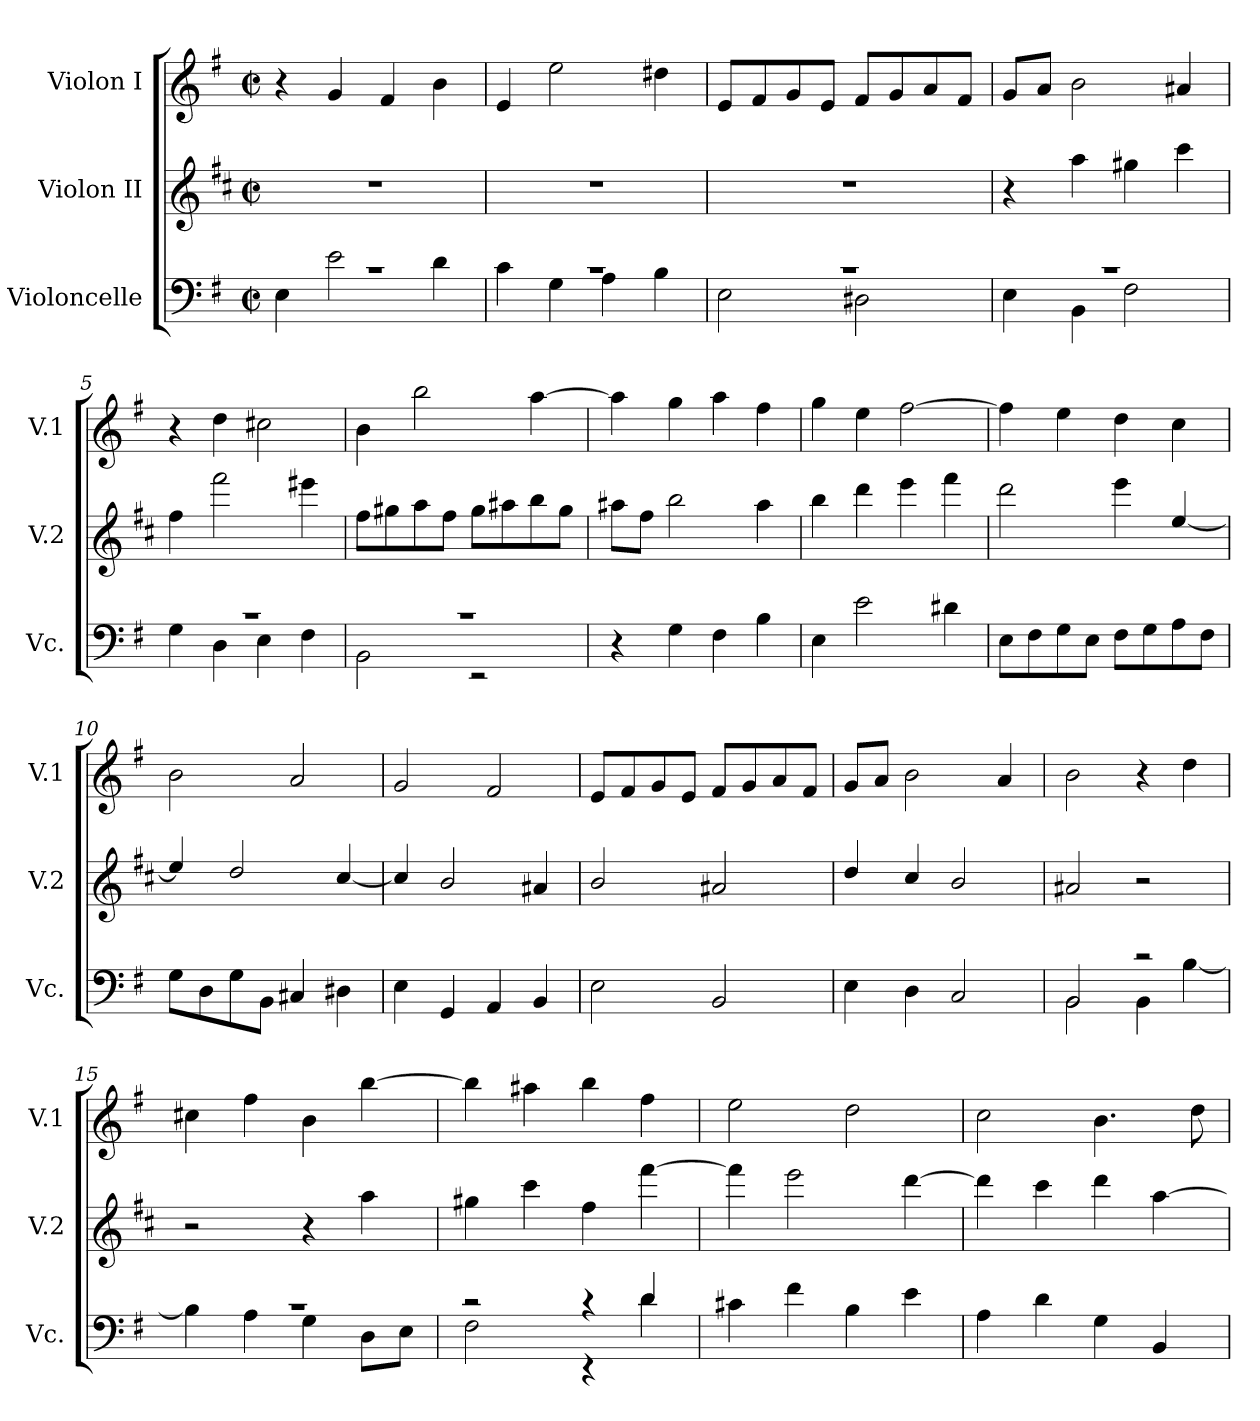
**kern	**kern	**kern
*part3	*part2	*part1
*staff3	*staff2	*staff1
*I"Violoncelle	*I"Violon II	*I"Violon I
*I'Vc.	*I'V.2	*I'V.1
*clefF4	*clefG2	*clefG2
*	*ITrd4c7	*
*k[f#]	*k[f#]	*k[f#]
*G:	*G:	*G:
*M2/2	*M2/2	*M2/2
*met(c|)	*met(c|)	*met(c|)
=1	=1	=1
*^	*	*
1rc	4E\	1r	4r
.	2e\	.	4g/
.	.	.	4f#/
.	4d\	.	4b\
=2	=2	=2	=2
1rc	4c\	1r	4e/
.	4G\	.	2ee\
.	4A\	.	.
.	4B\	.	4dd#X\
=3	=3	=3	=3
1rc	2E\	1r	8e/L
.	.	.	8f#/
.	.	.	8g/
.	.	.	8e/J
.	2D#X\	.	8f#/L
.	.	.	8g/
.	.	.	8a/
.	.	.	8f#/J
=4	=4	=4	=4
1rc	4E\	4r	8g/L
.	.	.	8a/J
.	4BB\	4dd\	2b\
.	2F#\	4cc#X\	.
.	.	4ff#\	4a#X/
=5	=5	=5	=5
1rc	4G\	4b\	4r
.	4D\	2bb\	4dd\
.	4E\	.	2cc#X\
.	4F#\	4aa#X\	.
=6	=6	=6	=6
1rc	2BB\	8b\L	4b\
.	.	8cc#X\	.
.	.	8dd\	2bb\
.	.	8b\J	.
.	2rEE	8cc#\L	.
.	.	8dd#X\	.
.	.	8ee\	[4aa\
.	.	8cc#\J	.
*v	*v	*	*
=7	=7	=7
4r	8dd#X\L	4aa\]
.	8b\J	.
4G\	2ee\	4gg\
4F#\	.	4aa\
4B\	4dd#\	4ff#\
=8	=8	=8
4E\	4ee\	4gg\
2e\	4gg\	4ee\
.	4aa\	[2ff#\
4d#X\	4bb\	.
=9	=9	=9
8E\L	2gg\	4ff#\]
8F#\	.	.
8G\	.	4ee\
8E\J	.	.
8F#\L	4aa\	4dd\
8G\	.	.
8A\	[4a/	4cc\
8F#\J	.	.
!!LO:LB:g=z
=10	=10	=10
8G\L	4a/]	2b\
8D\	.	.
8G\	2g/	.
8BB\J	.	.
4C#X/	.	2a/
4D#X\	[4f#/	.
=11	=11	=11
4E\	4f#/]	2g/
4GG/	2e/	.
4AA/	.	2f#/
4BB/	4d#X/	.
=12	=12	=12
2E\	2e/	8e/L
.	.	8f#/
.	.	8g/
.	.	8e/J
2BB/	2d#X/	8f#/L
.	.	8g/
.	.	8a/
.	.	8f#/J
=13	=13	=13
4E\	4g/	8g/L
.	.	8a/J
4D\	4f#/	2b\
2C/	2e/	.
.	.	4a/
=14	=14	=14
*^	*	*
2BB/	2BB\	2d#X/	2b\
2rc	4BB\	2r	4r
.	[4B\	.	4dd\
=15	=15	=15	=15
1rc	4B\]	2r	4cc#X\
.	4A\	.	4ff#\
.	4G\	4r	4b\
.	8D\L	4dd\	[4bb\
.	8E\J	.	.
=16	=16	=16	=16
2rc	2F#\	4cc#X\	4bb\]
.	.	4ff#\	4aa#X\
4rc	4rEE	4b\	4bb\
4d/	4d\	[4bb\	4ff#\
*v	*v	*	*
=17	=17	=17
4c#X\	4bb\]	2ee\
4f#\	2aa\	.
4B\	.	2dd\
4e\	[4gg\	.
=18	=18	=18
4A\	4gg\]	2cc\
4d\	4ff#\	.
4G\	4gg\	4.b\
4BB/	[4dd\	.
.	.	8dd\
=	=	=
*-	*-	*-
